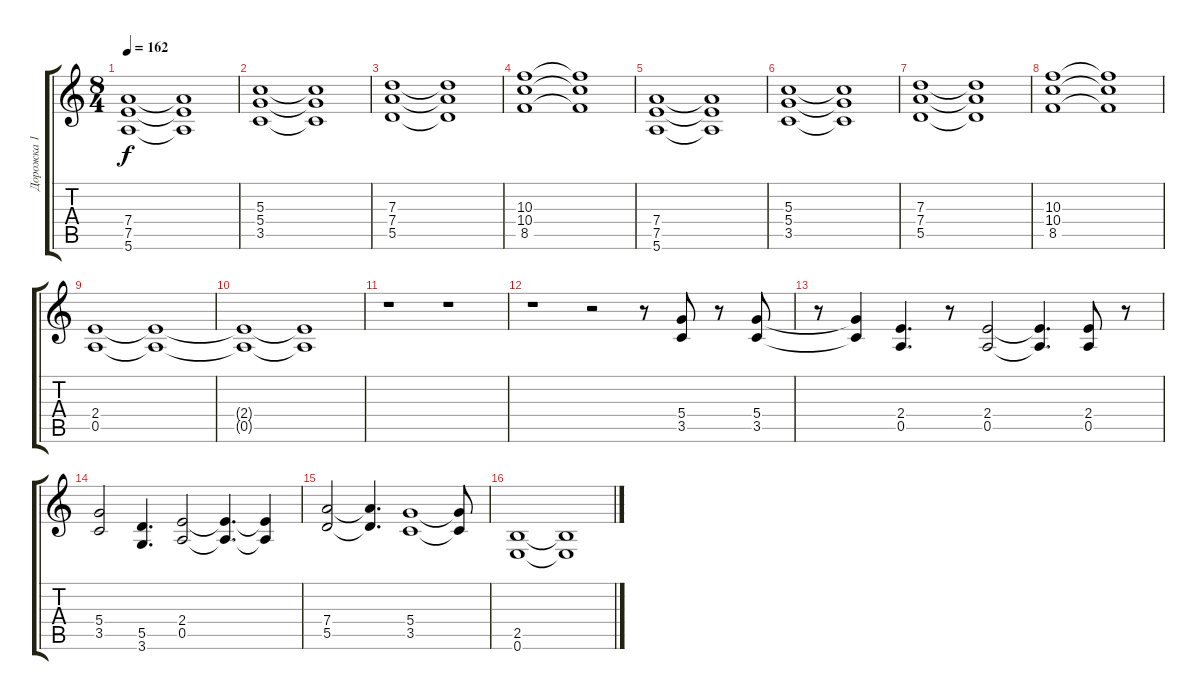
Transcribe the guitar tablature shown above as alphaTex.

\track ("Дорожка 1" "Дорожка 1") {instrument overdrivenguitar}
\staff {score tabs}
\tuning (E4 B3 G3 D3 A2 E2) {hide}
\ts (8 4)
\tempo 162
\clef g2
\ks c
(7.4 7.5 5.6).1{dy f} (7.4{t} 7.5{t} 5.6{t}).1 |
(5.3 5.4 3.5).1 (5.3{t} 5.4{t} 3.5{t}).1 |
(7.3 7.4 5.5).1 (7.3{t} 7.4{t} 5.5{t}).1 |
(10.3 10.4 8.5).1 (10.3{t} 10.4{t} 8.5{t}).1 |
(7.4 7.5 5.6).1 (7.4{t} 7.5{t} 5.6{t}).1 |
(5.3 5.4 3.5).1 (5.3{t} 5.4{t} 3.5{t}).1 |
(7.3 7.4 5.5).1 (7.3{t} 7.4{t} 5.5{t}).1 |
(10.3 10.4 8.5).1 (10.3{t} 10.4{t} 8.5{t}).1 |
(2.4 0.5).1 (2.4{t} 0.5{t}).1 |
(2.4{t} 0.5{t}).1 (2.4{t} 0.5{t}).1 |
r.1 r.1 |
r.1 r.2 r.8 (5.4 3.5).8 r.8 (5.4 3.5).8 |
r.8 (5.4{t} 3.5{t}).4 (2.4 0.5).4{d} r.8 (2.4 0.5).2 (2.4{t} 0.5{t}).4{d} (2.4 0.5).8 r.8 |
(5.4 3.5).2 (5.5 3.6).4{d} (2.4 0.5).2 (2.4{t} 0.5{t}).4{d} (2.4{t} 0.5{t}).4 |
(7.4 5.5).2 (7.4{t} 5.5{t}).4{d} (5.4 3.5).1 (5.4{t} 3.5{t}).8 |
(2.5 0.6).1 (2.5{t} 0.6{t}).1
